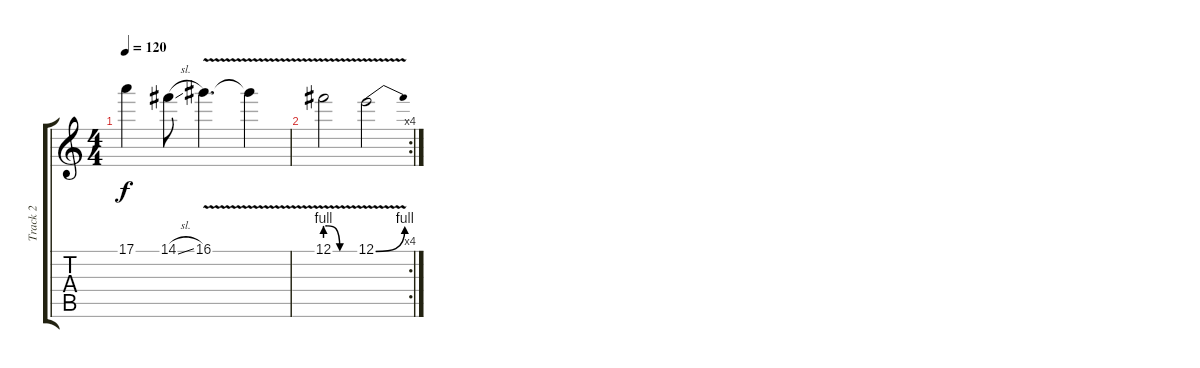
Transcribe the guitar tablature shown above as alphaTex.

\track ("Track 2" "Track 2") {instrument electricguitarjazz}
\staff {score tabs}
\tuning (E4 B3 G3 D3 A2 E2) {hide}
\ts (4 4)
\tempo 120
\clef g2
\ks c
17.1{t}.4{dy f} 14.1{sl}.8 16.1{v}.4{d} 16.1{t}.4 |
\rc 4
12.1{be (custom 0 4 5 4 30 0 60 0) v}.2 12.1{be (bend 0 0 60 4) v}.2
